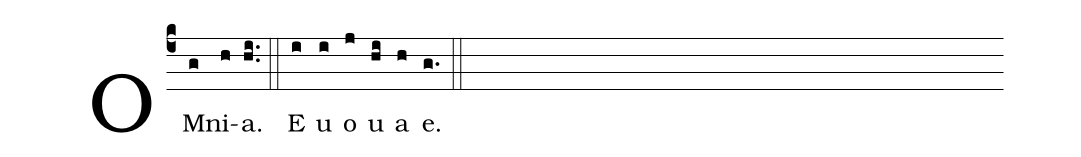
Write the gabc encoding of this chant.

%%
(c4) OM(g)ni(h)a.(hi..) (::) E(i) u(i) o(j) u(hi) a(h) e.(g.) (::)
